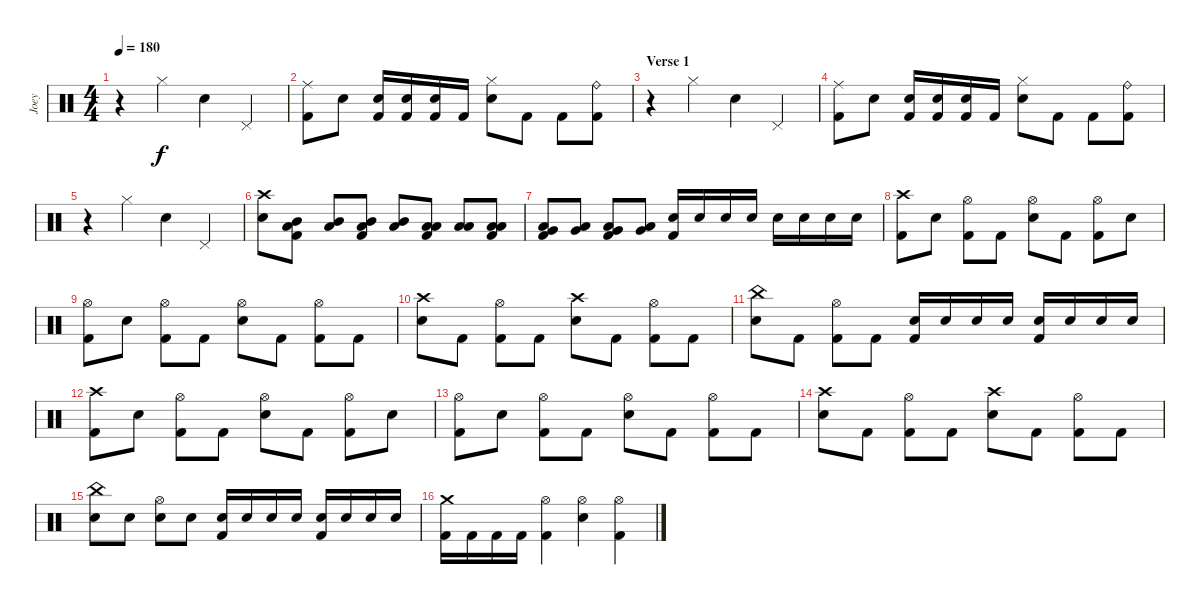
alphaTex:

\track ("Joey" "Joey") {instrument percussion}
\staff {score}
\articulation defaults
\ts (4 4)
\tempo 180
\clef neutral
\ks c
r.4{dy f} "Hi-Hat (closed)".4 "Electric Snare (hit)".4 "Pedal Hi-Hat (hit)".4 |
("Kick (hit) 2" "Ride (middle)").8 "Electric Snare (hit)".8 ("Kick (hit) 2" "Electric Snare (hit)").16 ("Kick (hit) 2" "Electric Snare (hit)").16 ("Kick (hit) 2" "Electric Snare (hit)").16 "Kick (hit) 2".16 ("Electric Snare (hit)" "Hi-Hat (closed)").8 "Kick (hit) 2".8 "Kick (hit) 2".8 ("Kick (hit) 2" "Ride (bell)").8 |
\section ("" "Verse 1")
r.4 "Hi-Hat (closed)".4 "Electric Snare (hit)".4 "Pedal Hi-Hat (hit)".4 |
("Kick (hit) 2" "Ride (middle)").8 "Electric Snare (hit)".8 ("Kick (hit) 2" "Electric Snare (hit)").16 ("Kick (hit) 2" "Electric Snare (hit)").16 ("Kick (hit) 2" "Electric Snare (hit)").16 "Kick (hit) 2".16 ("Electric Snare (hit)" "Hi-Hat (closed)").8 "Kick (hit) 2".8 "Kick (hit) 2".8 ("Kick (hit) 2" "Ride (bell)").8 |
r.4 "Hi-Hat (closed)".4 "Electric Snare (hit)".4 "Pedal Hi-Hat (hit)".4 |
("Electric Snare (hit)" "Crash high (hit)").8 ("Mid Tom (hit)" "Kick (hit) 2" "Low Floor Tom (hit)").8 ("Mid Tom (hit)" "Low Floor Tom (hit)").8 ("Mid Tom (hit)" "Kick (hit) 2" "Low Floor Tom (hit)").8 ("Mid Tom (hit)" "Low Floor Tom (hit)").8 ("Low Tom (hit)" "Kick (hit) 2" "Low Floor Tom (hit)").8 ("Low Tom (hit)" "Low Floor Tom (hit)").8 ("Low Tom (hit)" "Kick (hit) 2" "Low Floor Tom (hit)").8 |
("Very Low Tom (hit)" "Kick (hit) 2" "Low Floor Tom (hit)").8 ("Very Low Tom (hit)" "Low Floor Tom (hit)").8 ("Very Low Tom (hit)" "Kick (hit) 2" "Low Floor Tom (hit)").8 ("Very Low Tom (hit)" "Low Floor Tom (hit)").8 ("Electric Snare (hit)" "Kick (hit) 2").16 "Electric Snare (hit)".16 "Electric Snare (hit)".16 "Electric Snare (hit)".16 "Electric Snare (hit)".16 "Electric Snare (hit)".16 "Electric Snare (hit)".16 "Electric Snare (hit)".16 |
("Kick (hit) 2" "Crash high (hit)").8 "Electric Snare (hit)".8 ("Kick (hit) 2" "Hi-Hat (open)").8 "Kick (hit) 2".8 ("Electric Snare (hit)" "Hi-Hat (open)").8 "Kick (hit) 2".8 ("Kick (hit) 2" "Hi-Hat (open)").8 "Electric Snare (hit)".8 |
("Kick (hit) 2" "Hi-Hat (open)").8 "Electric Snare (hit)".8 ("Kick (hit) 2" "Hi-Hat (open)").8 "Kick (hit) 2".8 ("Electric Snare (hit)" "Hi-Hat (open)").8 "Kick (hit) 2".8 ("Kick (hit) 2" "Hi-Hat (open)").8 "Kick (hit) 2".8 |
("Electric Snare (hit)" "Crash high (hit)").8 "Kick (hit) 2".8 ("Kick (hit) 2" "Hi-Hat (open)").8 "Kick (hit) 2".8 ("Electric Snare (hit)" "Crash high (hit)").8 "Kick (hit) 2".8 ("Kick (hit) 2" "Hi-Hat (open)").8 "Kick (hit) 2".8 |
("Electric Snare (hit)" "China (hit)").8 "Kick (hit) 2".8 ("Kick (hit) 2" "Hi-Hat (open)").8 "Kick (hit) 2".8 ("Electric Snare (hit)" "Kick (hit) 2").16 "Electric Snare (hit)".16 "Electric Snare (hit)".16 "Electric Snare (hit)".16 ("Electric Snare (hit)" "Kick (hit) 2").16 "Electric Snare (hit)".16 "Electric Snare (hit)".16 "Electric Snare (hit)".16 |
("Kick (hit) 2" "Crash high (hit)").8 "Electric Snare (hit)".8 ("Kick (hit) 2" "Hi-Hat (open)").8 "Kick (hit) 2".8 ("Electric Snare (hit)" "Hi-Hat (open)").8 "Kick (hit) 2".8 ("Kick (hit) 2" "Hi-Hat (open)").8 "Electric Snare (hit)".8 |
("Kick (hit) 2" "Hi-Hat (open)").8 "Electric Snare (hit)".8 ("Kick (hit) 2" "Hi-Hat (open)").8 "Kick (hit) 2".8 ("Electric Snare (hit)" "Hi-Hat (open)").8 "Kick (hit) 2".8 ("Kick (hit) 2" "Hi-Hat (open)").8 "Kick (hit) 2".8 |
("Electric Snare (hit)" "Crash high (hit)").8 "Kick (hit) 2".8 ("Kick (hit) 2" "Hi-Hat (open)").8 "Kick (hit) 2".8 ("Electric Snare (hit)" "Crash high (hit)").8 "Kick (hit) 2".8 ("Kick (hit) 2" "Hi-Hat (open)").8 "Kick (hit) 2".8 |
("Electric Snare (hit)" "China (hit)").8 "Electric Snare (hit)".8 ("Electric Snare (hit)" "Hi-Hat (open)").8 "Electric Snare (hit)".8 ("Electric Snare (hit)" "Kick (hit) 2").16 "Electric Snare (hit)".16 "Electric Snare (hit)".16 "Electric Snare (hit)".16 ("Electric Snare (hit)" "Kick (hit) 2").16 "Electric Snare (hit)".16 "Electric Snare (hit)".16 "Electric Snare (hit)".16 |
("Kick (hit) 2" "Crash medium (hit)").16 "Kick (hit) 2".16 "Kick (hit) 2".16 "Kick (hit) 2".16 ("Kick (hit) 2" "Hi-Hat (open)").4 ("Electric Snare (hit)" "Hi-Hat (open)").4 ("Kick (hit) 2" "Hi-Hat (open)").4
